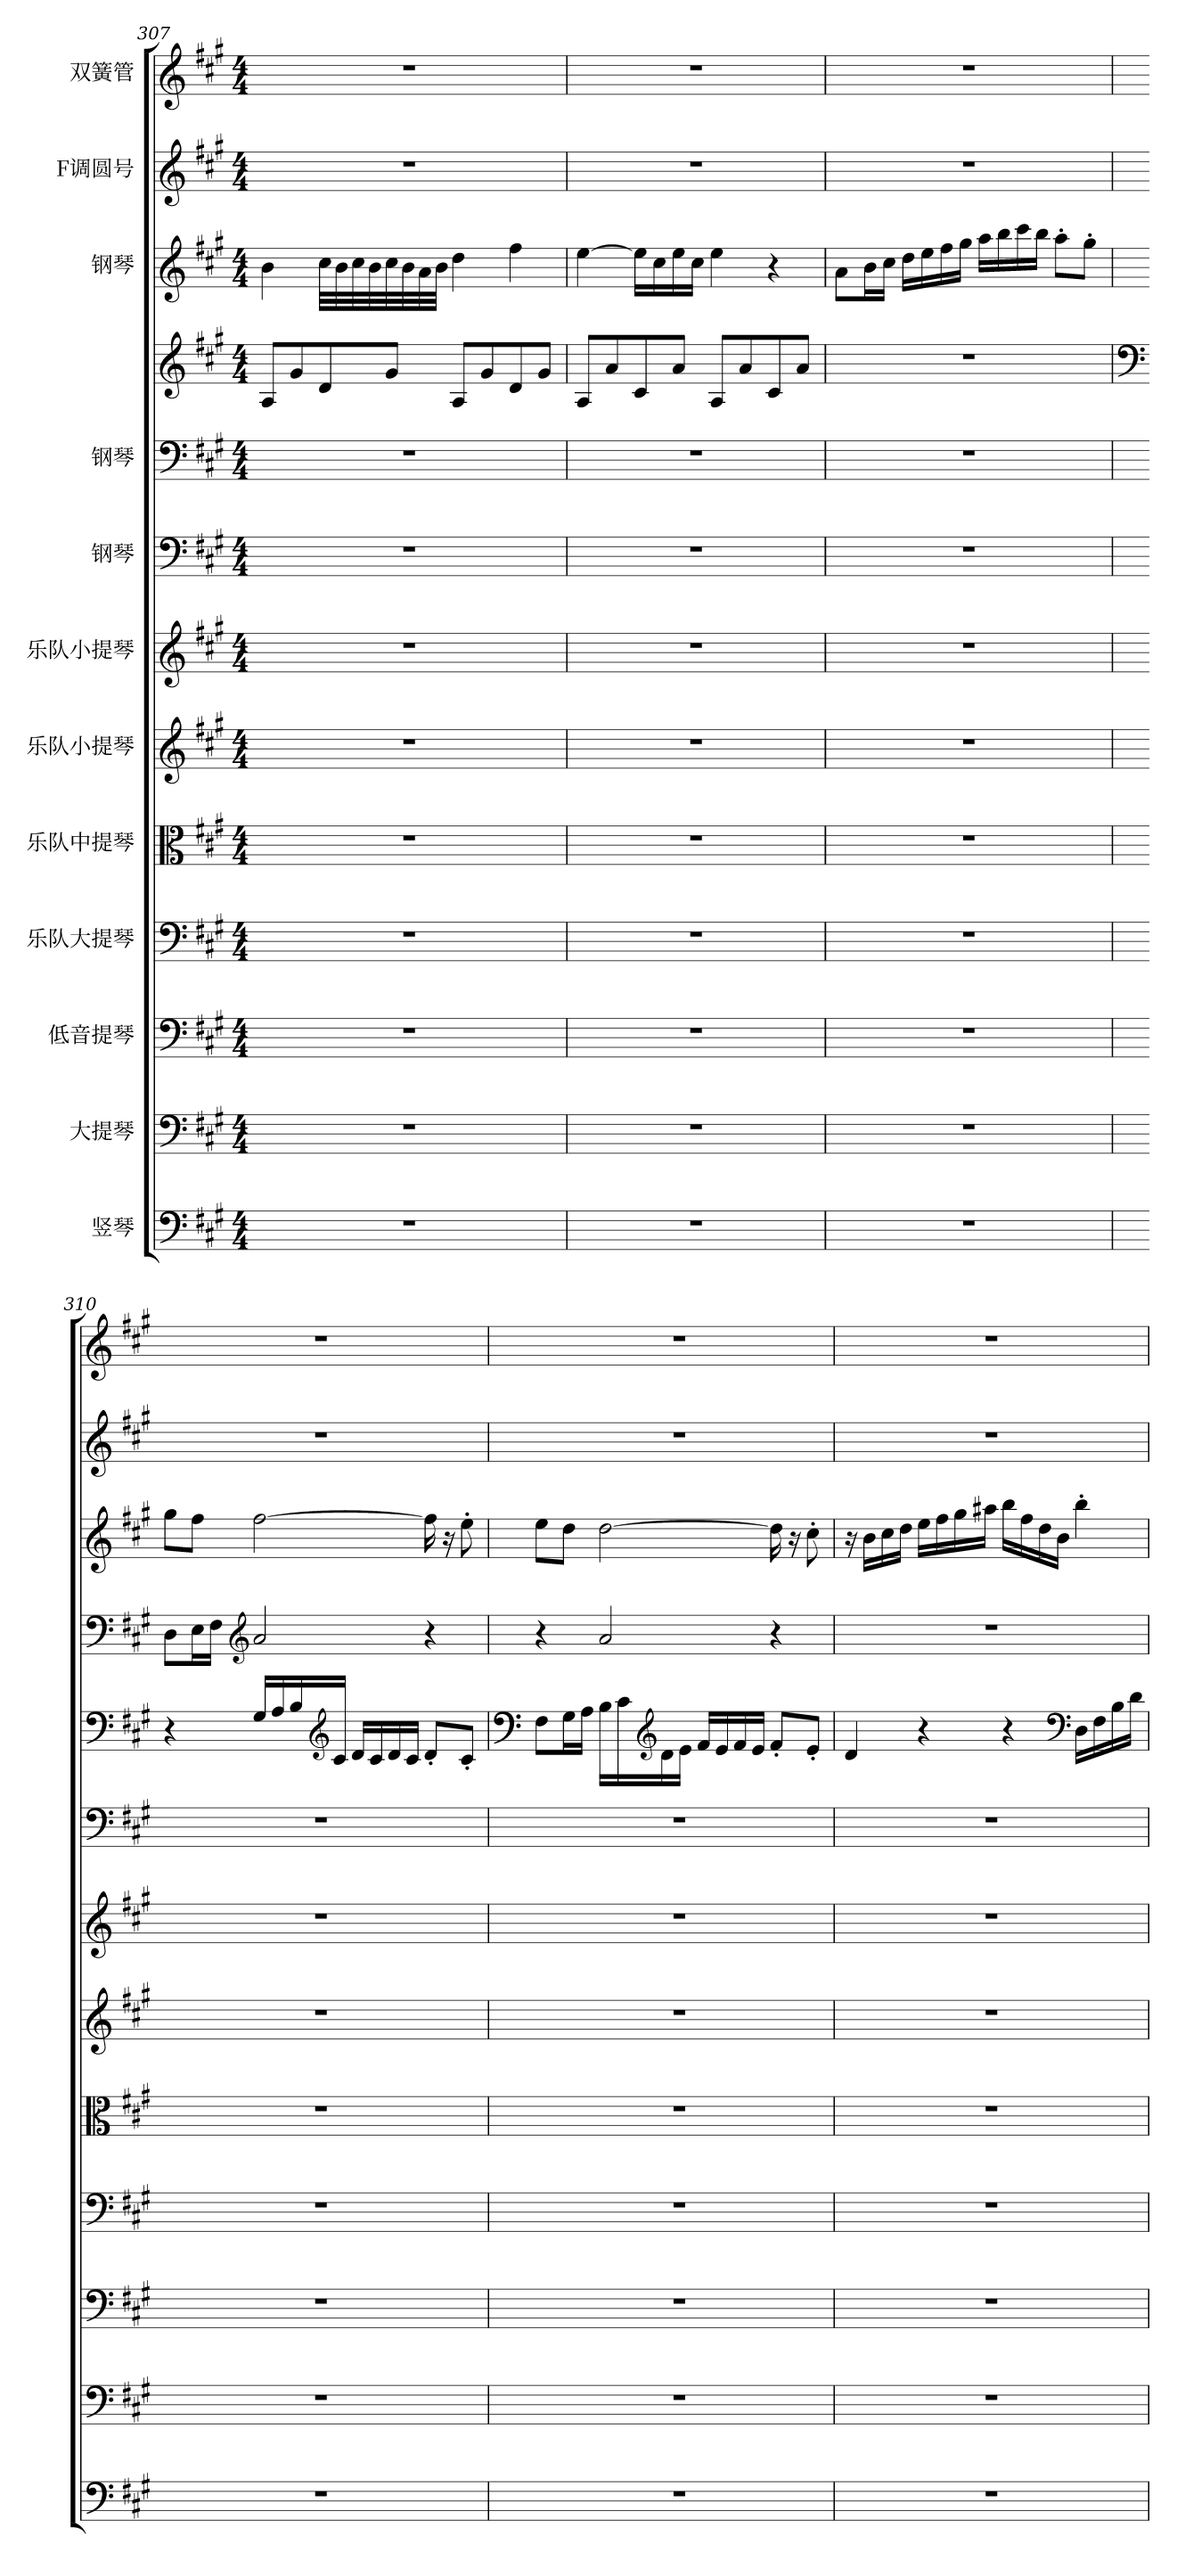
**kern	**kern	**kern	**kern	**kern	**kern	**kern	**kern	**kern	**kern	**kern	**kern	**kern
*part12	*part11	*part10	*part9	*part8	*part7	*part6	*part5	*part4	*part4	*part3	*part2	*part1
*staff13	*staff12	*staff11	*staff10	*staff9	*staff8	*staff7	*staff6	*staff5	*staff4	*staff3	*staff2	*staff1
*I"竖琴	*I"大提琴	*I"低音提琴	*I"乐队大提琴	*I"乐队中提琴	*I"乐队小提琴	*I"乐队小提琴	*I"钢琴	*I"钢琴	*	*I"钢琴	*I"F调圆号	*I"双簧管
!!LO:PB:g=z
*clefF4	*clefF4	*clefF4	*clefF4	*clefC3	*clefG2	*clefG2	*clefF4	*clefF4	*clefG2	*clefG2	*clefG2	*clefG2
*	*	*ITrd7c12	*	*	*	*	*	*	*	*	*ITrd4c7	*
*k[f#c#g#]	*k[f#c#g#]	*k[f#c#g#]	*k[f#c#g#]	*k[f#c#g#]	*k[f#c#g#]	*k[f#c#g#]	*k[f#c#g#]	*k[f#c#g#]	*k[f#c#g#]	*k[f#c#g#]	*k[f#c#]	*k[f#c#g#]
*M4/4	*M4/4	*M4/4	*M4/4	*M4/4	*M4/4	*M4/4	*M4/4	*M4/4	*M4/4	*M4/4	*M4/4	*M4/4
=307	=307	=307	=307	=307	=307	=307	=307	=307	=307	=307	=307	=307
1r	1r	1r	1r	1r	1r	1r	1r	1r	8A/L	4b\	1r	1r
.	.	.	.	.	.	.	.	.	8g#/	.	.	.
.	.	.	.	.	.	.	.	.	8d/	32cc#\LLL	.	.
.	.	.	.	.	.	.	.	.	.	32b\	.	.
.	.	.	.	.	.	.	.	.	.	32cc#\	.	.
.	.	.	.	.	.	.	.	.	.	32b\	.	.
.	.	.	.	.	.	.	.	.	8g#/J	32cc#\	.	.
.	.	.	.	.	.	.	.	.	.	32b\	.	.
.	.	.	.	.	.	.	.	.	.	32a\	.	.
.	.	.	.	.	.	.	.	.	.	32b\JJJ	.	.
.	.	.	.	.	.	.	.	.	8A/L	4dd\	.	.
.	.	.	.	.	.	.	.	.	8g#/	.	.	.
.	.	.	.	.	.	.	.	.	8d/	4ff#\	.	.
.	.	.	.	.	.	.	.	.	8g#/J	.	.	.
=308	=308	=308	=308	=308	=308	=308	=308	=308	=308	=308	=308	=308
1r	1r	1r	1r	1r	1r	1r	1r	1r	8A/L	[4ee\	1r	1r
.	.	.	.	.	.	.	.	.	8a/	.	.	.
.	.	.	.	.	.	.	.	.	8c#/	16ee\LL]	.	.
.	.	.	.	.	.	.	.	.	.	16cc#\	.	.
.	.	.	.	.	.	.	.	.	8a/J	16ee\	.	.
.	.	.	.	.	.	.	.	.	.	16cc#\JJ	.	.
.	.	.	.	.	.	.	.	.	8A/L	4ee\	.	.
.	.	.	.	.	.	.	.	.	8a/	.	.	.
.	.	.	.	.	.	.	.	.	8c#/	4r	.	.
.	.	.	.	.	.	.	.	.	8a/J	.	.	.
=309	=309	=309	=309	=309	=309	=309	=309	=309	=309	=309	=309	=309
*	*	*	*	*	*	*	*	*	*	*	*	*MM132
1r	1r	1r	1r	1r	1r	1r	1r	1r	1r	8a\L	1r	1r
.	.	.	.	.	.	.	.	.	.	16b\L	.	.
.	.	.	.	.	.	.	.	.	.	16cc#\JJ	.	.
.	.	.	.	.	.	.	.	.	.	16dd\LL	.	.
.	.	.	.	.	.	.	.	.	.	16ee\	.	.
.	.	.	.	.	.	.	.	.	.	16ff#\	.	.
.	.	.	.	.	.	.	.	.	.	16gg#\JJ	.	.
.	.	.	.	.	.	.	.	.	.	16aa\LL	.	.
.	.	.	.	.	.	.	.	.	.	16bb\	.	.
.	.	.	.	.	.	.	.	.	.	16ccc#\	.	.
.	.	.	.	.	.	.	.	.	.	16bb\JJ	.	.
.	.	.	.	.	.	.	.	.	.	8aa'\L	.	.
.	.	.	.	.	.	.	.	.	.	8gg#'\J	.	.
!!LO:PB:g=z
=310	=310	=310	=310	=310	=310	=310	=310	=310	=310	=310	=310	=310
*	*	*	*	*	*	*	*	*	*clefF4	*	*	*
1r	1r	1r	1r	1r	1r	1r	1r	4r	8D\L	8gg#\L	1r	1r
.	.	.	.	.	.	.	.	.	16E\L	8ff#\J	.	.
.	.	.	.	.	.	.	.	.	16F#\JJ	.	.	.
*	*	*	*	*	*	*	*	*	*clefG2	*	*	*
.	.	.	.	.	.	.	.	16G#/LL	2a/	[2ff#\	.	.
.	.	.	.	.	.	.	.	16A/	.	.	.	.
.	.	.	.	.	.	.	.	16B/	.	.	.	.
*	*	*	*	*	*	*	*	*clefG2	*	*	*	*
.	.	.	.	.	.	.	.	16c#/JJ	.	.	.	.
.	.	.	.	.	.	.	.	16d/LL	.	.	.	.
.	.	.	.	.	.	.	.	16c#/	.	.	.	.
.	.	.	.	.	.	.	.	16d/	.	.	.	.
.	.	.	.	.	.	.	.	16c#/JJ	.	.	.	.
.	.	.	.	.	.	.	.	8d'/L	4r	16ff#\]	.	.
.	.	.	.	.	.	.	.	.	.	16r	.	.
.	.	.	.	.	.	.	.	8c#'/J	.	8ee'\	.	.
=311	=311	=311	=311	=311	=311	=311	=311	=311	=311	=311	=311	=311
*	*	*	*	*	*	*	*	*clefF4	*	*	*	*
1r	1r	1r	1r	1r	1r	1r	1r	8F#\L	4r	8ee\L	1r	1r
.	.	.	.	.	.	.	.	16G#\L	.	8dd\J	.	.
.	.	.	.	.	.	.	.	16A\JJ	.	.	.	.
.	.	.	.	.	.	.	.	16B\LL	2a/	[2dd\	.	.
.	.	.	.	.	.	.	.	16c#\	.	.	.	.
*	*	*	*	*	*	*	*	*clefG2	*	*	*	*
.	.	.	.	.	.	.	.	16d\	.	.	.	.
.	.	.	.	.	.	.	.	16e\JJ	.	.	.	.
.	.	.	.	.	.	.	.	16f#/LL	.	.	.	.
.	.	.	.	.	.	.	.	16e/	.	.	.	.
.	.	.	.	.	.	.	.	16f#/	.	.	.	.
.	.	.	.	.	.	.	.	16e/JJ	.	.	.	.
.	.	.	.	.	.	.	.	8f#'/L	4r	16dd\]	.	.
.	.	.	.	.	.	.	.	.	.	16r	.	.
.	.	.	.	.	.	.	.	8e'/J	.	8cc#'\	.	.
!!LO:PB:g=z
=312	=312	=312	=312	=312	=312	=312	=312	=312	=312	=312	=312	=312
*	*	*	*	*	*	*	*	*	*	*	*	*MM134
1r	1r	1r	1r	1r	1r	1r	1r	4d/	1r	16r	1r	1r
.	.	.	.	.	.	.	.	.	.	16b\LL	.	.
.	.	.	.	.	.	.	.	.	.	16cc#\	.	.
.	.	.	.	.	.	.	.	.	.	16dd\JJ	.	.
.	.	.	.	.	.	.	.	4r	.	16ee\LL	.	.
.	.	.	.	.	.	.	.	.	.	16ff#\	.	.
.	.	.	.	.	.	.	.	.	.	16gg#\	.	.
.	.	.	.	.	.	.	.	.	.	16aa#X\JJ	.	.
.	.	.	.	.	.	.	.	4r	.	16bb\LL	.	.
.	.	.	.	.	.	.	.	.	.	16ff#\	.	.
.	.	.	.	.	.	.	.	.	.	16dd\	.	.
.	.	.	.	.	.	.	.	.	.	16b\JJ	.	.
*	*	*	*	*	*	*	*	*clefF4	*	*	*	*
.	.	.	.	.	.	.	.	16D\LL	.	4bb'\	.	.
.	.	.	.	.	.	.	.	16F#\	.	.	.	.
.	.	.	.	.	.	.	.	16B\	.	.	.	.
.	.	.	.	.	.	.	.	16d\JJ	.	.	.	.
=	=	=	=	=	=	=	=	=	=	=	=	=
*-	*-	*-	*-	*-	*-	*-	*-	*-	*-	*-	*-	*-
